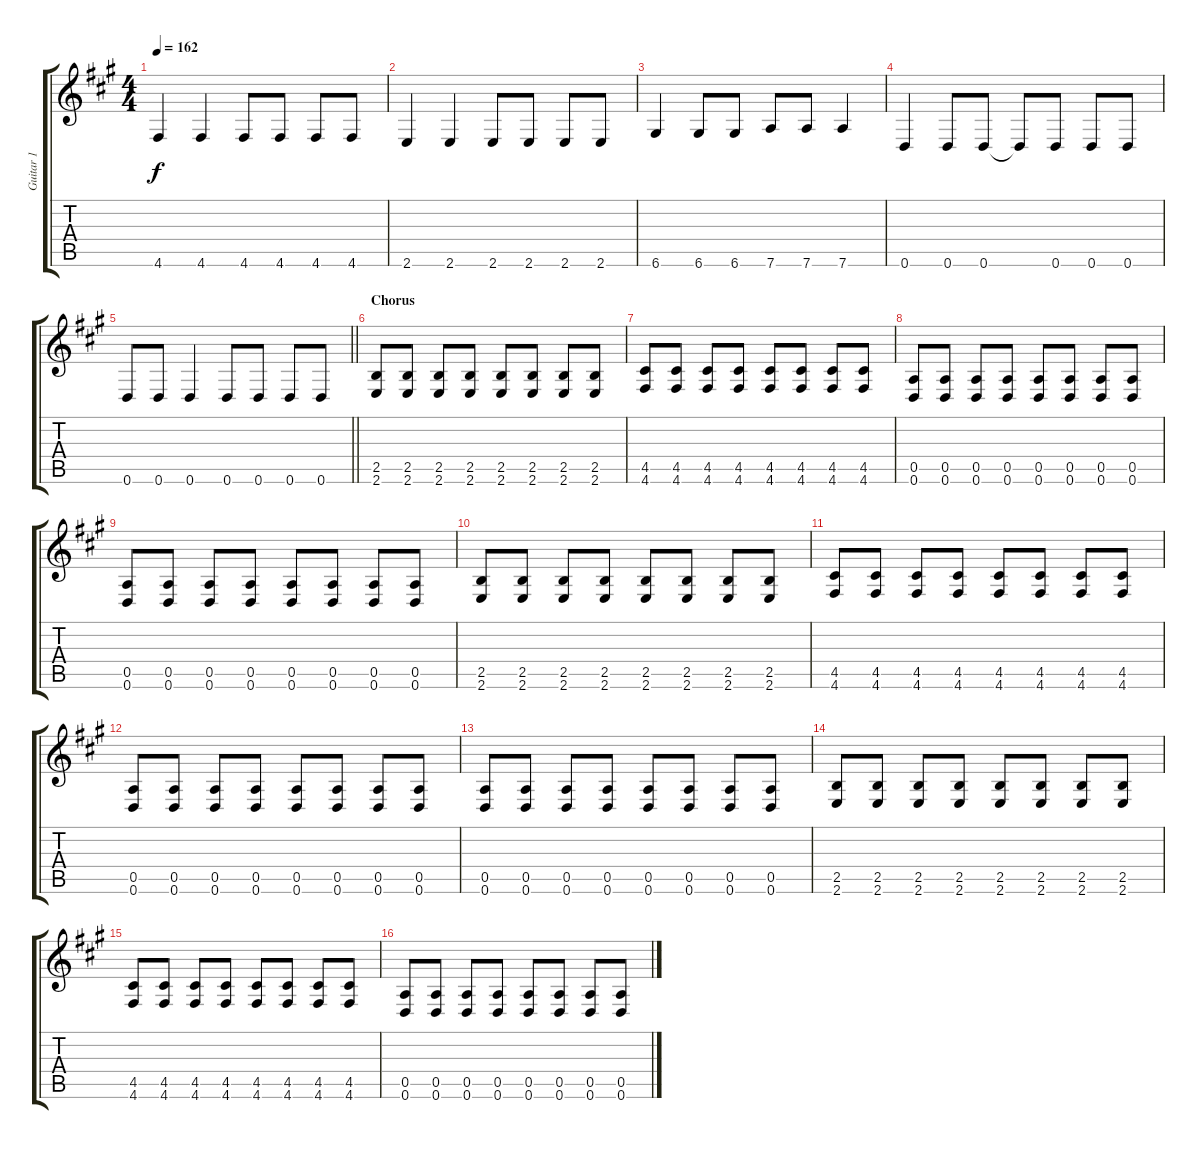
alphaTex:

\track ("Guitar 1" "Guitar 1") {instrument acousticguitarsteel}
\staff {score tabs}
\tuning (E4 B3 G3 D3 A2 D2) {hide}
\ts (4 4)
\tempo 162
\clef g2
\ks a
4.6.4{dy f} 4.6.4 4.6.8 4.6.8 4.6.8 4.6.8 |
2.6.4 2.6.4 2.6.8 2.6.8 2.6.8 2.6.8 |
6.6.4 6.6.8 6.6.8 7.6.8 7.6.8 7.6.4 |
0.6.4 0.6.8 0.6.8 0.6{t}.8 0.6.8 0.6.8 0.6.8 |
\barLineRight lightlight
0.6.8 0.6.8 0.6.4 0.6.8 0.6.8 0.6.8 0.6.8 |
\section ("" "Chorus")
(2.5 2.6).8 (2.5 2.6).8 (2.5 2.6).8 (2.5 2.6).8 (2.5 2.6).8 (2.5 2.6).8 (2.5 2.6).8 (2.5 2.6).8 |
(4.5 4.6).8 (4.5 4.6).8 (4.5 4.6).8 (4.5 4.6).8 (4.5 4.6).8 (4.5 4.6).8 (4.5 4.6).8 (4.5 4.6).8 |
(0.5 0.6).8 (0.5 0.6).8 (0.5 0.6).8 (0.5 0.6).8 (0.5 0.6).8 (0.5 0.6).8 (0.5 0.6).8 (0.5 0.6).8 |
(0.5 0.6).8 (0.5 0.6).8 (0.5 0.6).8 (0.5 0.6).8 (0.5 0.6).8 (0.5 0.6).8 (0.5 0.6).8 (0.5 0.6).8 |
(2.5 2.6).8 (2.5 2.6).8 (2.5 2.6).8 (2.5 2.6).8 (2.5 2.6).8 (2.5 2.6).8 (2.5 2.6).8 (2.5 2.6).8 |
(4.5 4.6).8 (4.5 4.6).8 (4.5 4.6).8 (4.5 4.6).8 (4.5 4.6).8 (4.5 4.6).8 (4.5 4.6).8 (4.5 4.6).8 |
(0.5 0.6).8 (0.5 0.6).8 (0.5 0.6).8 (0.5 0.6).8 (0.5 0.6).8 (0.5 0.6).8 (0.5 0.6).8 (0.5 0.6).8 |
(0.5 0.6).8 (0.5 0.6).8 (0.5 0.6).8 (0.5 0.6).8 (0.5 0.6).8 (0.5 0.6).8 (0.5 0.6).8 (0.5 0.6).8 |
(2.5 2.6).8 (2.5 2.6).8 (2.5 2.6).8 (2.5 2.6).8 (2.5 2.6).8 (2.5 2.6).8 (2.5 2.6).8 (2.5 2.6).8 |
(4.5 4.6).8 (4.5 4.6).8 (4.5 4.6).8 (4.5 4.6).8 (4.5 4.6).8 (4.5 4.6).8 (4.5 4.6).8 (4.5 4.6).8 |
(0.5 0.6).8 (0.5 0.6).8 (0.5 0.6).8 (0.5 0.6).8 (0.5 0.6).8 (0.5 0.6).8 (0.5 0.6).8 (0.5 0.6).8
